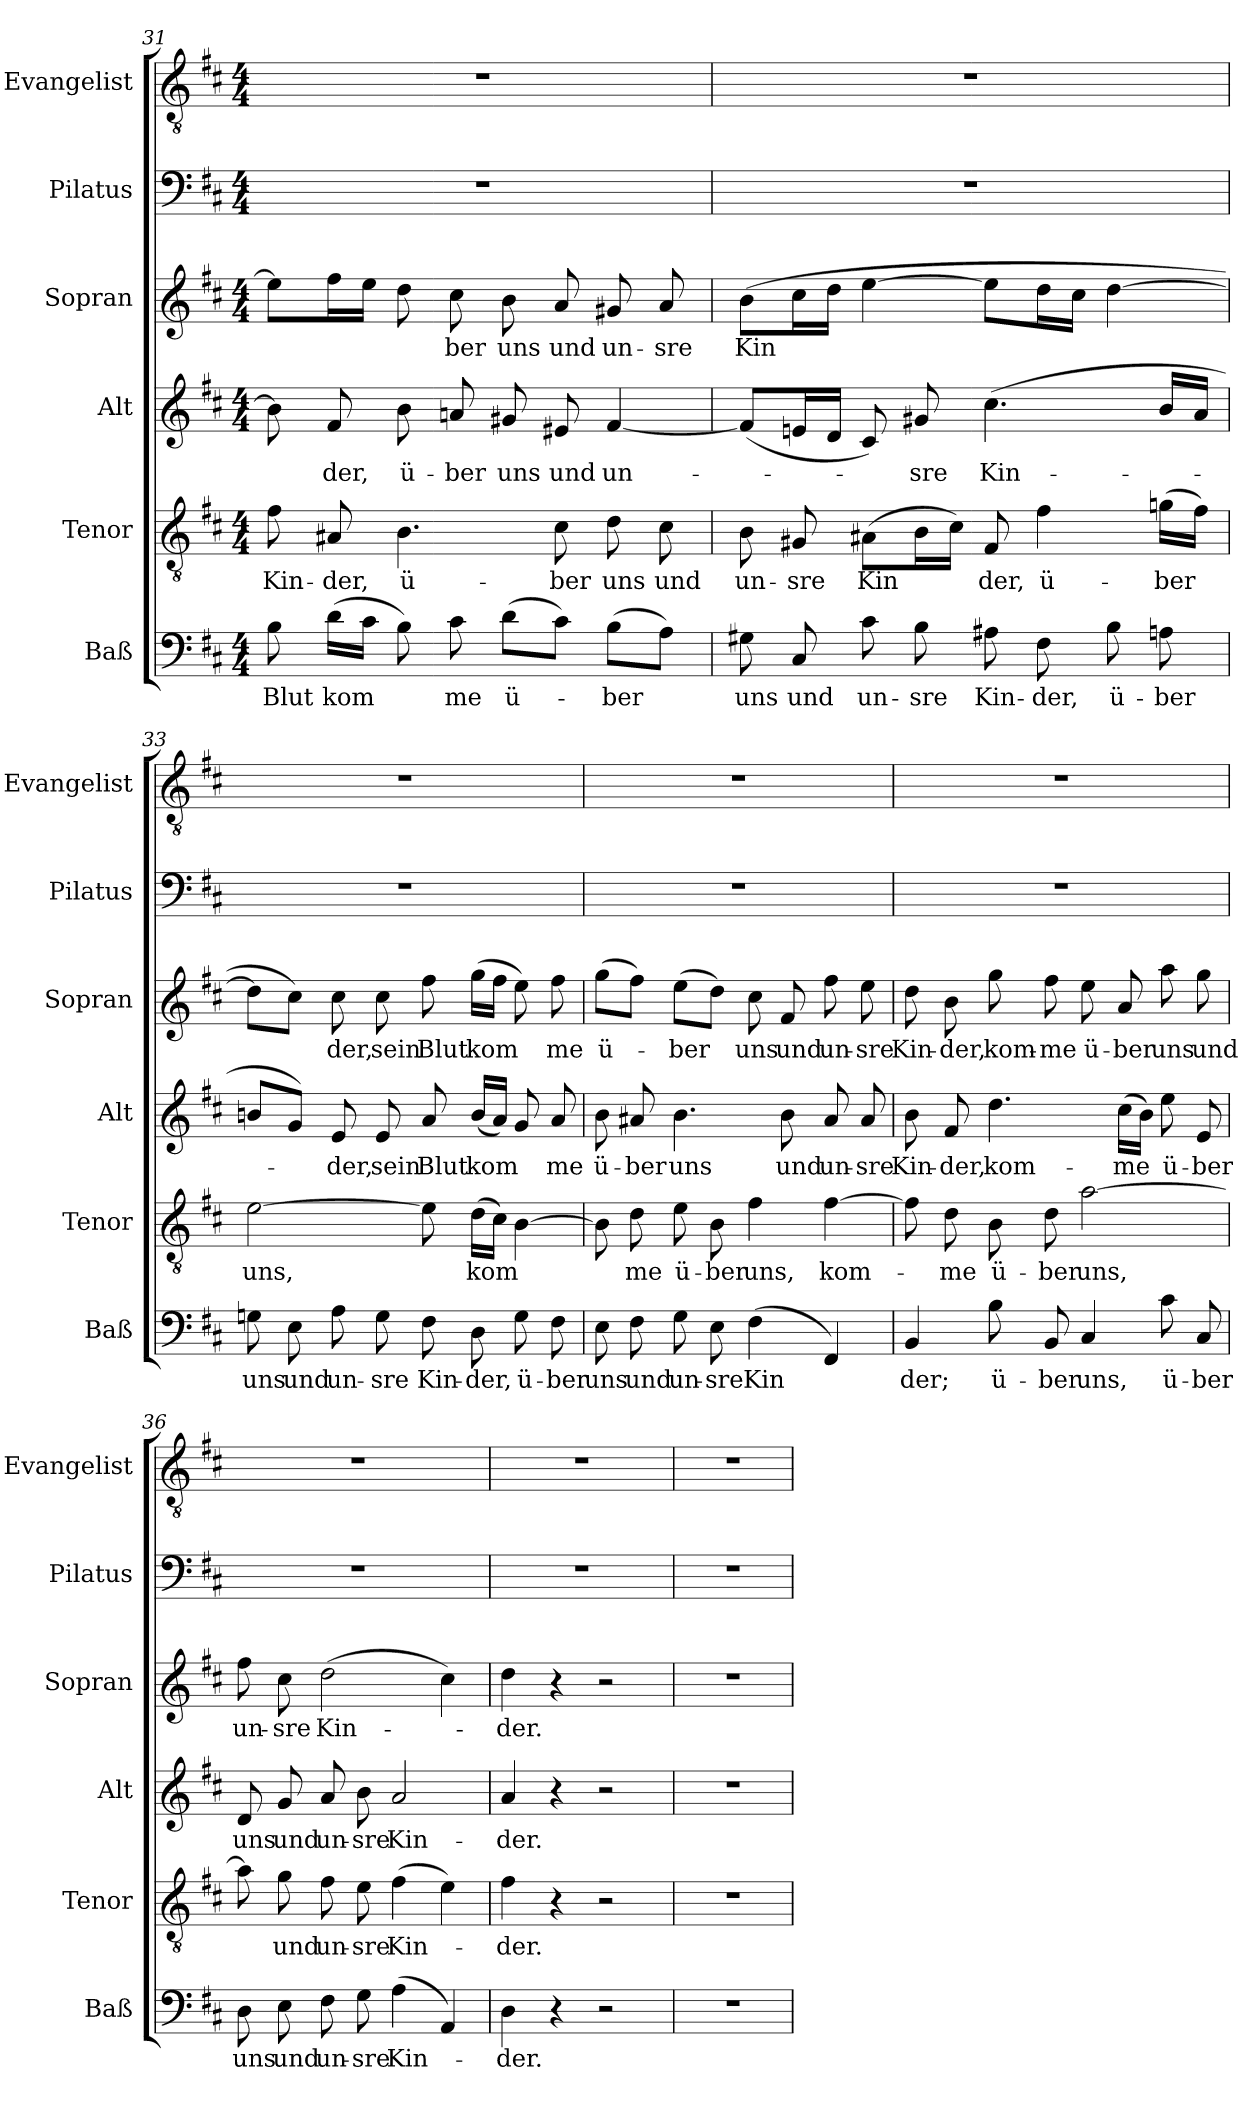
**kern	**text	**kern	**text	**kern	**text	**kern	**text	**kern	**kern
*part6	*part6	*part5	*part5	*part4	*part4	*part3	*part3	*part2	*part1
*staff6	*staff6	*staff5	*staff5	*staff4	*staff4	*staff3	*staff3	*staff2	*staff1
*I"Baß	*	*I"Tenor	*	*I"Alt	*	*I"Sopran	*	*I"Pilatus	*I"Evangelist
*I'Baß	*	*I'Tenor	*	*I'Alt	*	*I'Sopran	*	*I'Pilatus	*I'Evangelist
*clefF4	*	*clefGv2	*	*clefG2	*	*clefG2	*	*clefF4	*clefGv2
*k[f#c#]	*	*k[f#c#]	*	*k[f#c#]	*	*k[f#c#]	*	*k[f#c#]	*k[f#c#]
*D:	*	*D:	*	*D:	*	*D:	*	*D:	*D:
*M4/4	*	*M4/4	*	*M4/4	*	*M4/4	*	*M4/4	*M4/4
=31	=31	=31	=31	=31	=31	=31	=31	=31	=31
!	!LO:LY:b	!	!LO:LY:b	!	!	!	!	!	!
8B\	Blut	8f#\	Kin-	8b\]	.	8ee\L]	.	1r	1r
!	!LO:LY:b	!	!LO:LY:b	!	!LO:LY:b	!	!	!	!
(>16d\LL	kom	8A#X/	-der,	8f#/	-der,	16ff#\L	.	.	.
16c#\JJ	.	.	.	.	.	16ee\JJ	.	.	.
!	!	!	!LO:LY:b	!	!LO:LY:b	!	!	!	!
8B\)	.	4.B\	ü-	8b\	ü-	8dd\	.	.	.
!	!LO:LY:b	!	!	!	!LO:LY:b	!	!LO:LY:b	!	!
8c#\	me	.	.	8an/	-ber	8cc#\	-ber	.	.
!	!LO:LY:b	!	!	!	!LO:LY:b	!	!LO:LY:b	!	!
(>8d\L	ü-	.	.	8g#X/	uns	8b\	uns	.	.
!	!	!	!LO:LY:b	!	!LO:LY:b	!	!LO:LY:b	!	!
8c#\J)	.	8c#\	-ber	8e#X/	und	8a/	und	.	.
!	!LO:LY:b	!	!LO:LY:b	!	!LO:LY:b	!	!LO:LY:b	!	!
(>8B\L	-ber	8d\	uns	[4f#/	un-	8g#X/	un-	.	.
!	!	!	!LO:LY:b	!	!	!	!LO:LY:b	!	!
8A\J)	.	8c#\	und	.	.	8a/	-sre	.	.
!!LO:LB:g=z
=32	=32	=32	=32	=32	=32	=32	=32	=32	=32
!	!LO:LY:b	!	!LO:LY:b	!	!	!	!LO:LY:b	!	!
8G#X\	uns	8B\	un-	(<8f#/L]	.	(>8b\L	Kin	1r	1r
!	!LO:LY:b	!	!LO:LY:b	!	!	!	!	!	!
8C#/	und	8G#X/	-sre	16en/L	.	16cc#\L	.	.	.
.	.	.	.	16d/JJ	.	16dd\JJ	.	.	.
!	!LO:LY:b	!	!LO:LY:b	!	!	!	!	!	!
8c#\	un-	(>8A#X\L	Kin	8c#/)	.	[4ee\	.	.	.
!	!LO:LY:b	!	!	!	!LO:LY:b	!	!	!	!
8B\	-sre	16B\L	.	8g#X/	-sre	.	.	.	.
.	.	16c#\JJ)	.	.	.	.	.	.	.
!	!LO:LY:b	!	!LO:LY:b	!	!LO:LY:b	!	!	!	!
8A#X\	Kin-	8F#/	der,	(<4.cc#\	Kin-	8ee\L]	.	.	.
!	!LO:LY:b	!	!LO:LY:b	!	!	!	!	!	!
8F#\	-der,	4f#\	ü-	.	.	16dd\L	.	.	.
.	.	.	.	.	.	16cc#\JJ	.	.	.
!	!LO:LY:b	!	!	!	!	!	!	!	!
8B\	ü-	.	.	.	.	[4dd\	.	.	.
!	!LO:LY:b	!	!LO:LY:b	!	!	!	!	!	!
8An\	-ber	(>16gn\LL	-ber	16b/LL	.	.	.	.	.
.	.	16f#\JJ)	.	16a/JJ	.	.	.	.	.
=33	=33	=33	=33	=33	=33	=33	=33	=33	=33
!	!LO:LY:b	!	!LO:LY:b	!	!	!	!	!	!
8Gn\	uns	[2e\	uns,	8bn/L	.	8dd\L]	.	1r	1r
!	!LO:LY:b	!	!	!	!	!	!	!	!
8E\	und	.	.	8g/J)	.	8cc#\J)	.	.	.
!	!LO:LY:b	!	!	!	!LO:LY:b	!	!LO:LY:b	!	!
8A\	un-	.	.	8e/	-der,	8cc#\	der,	.	.
!	!LO:LY:b	!	!	!	!LO:LY:b	!	!LO:LY:b	!	!
8G\	-sre	.	.	8e/	sein	8cc#\	sein	.	.
!	!LO:LY:b	!	!	!	!LO:LY:b	!	!LO:LY:b	!	!
8F#\	Kin-	8e\]	.	8a/	Blut	8ff#\	Blut	.	.
!	!LO:LY:b	!	!LO:LY:b	!	!LO:LY:b	!	!LO:LY:b	!	!
8D\	-der,	(>16d\LL	kom	(<16b/LL	kom	(>16gg\LL	kom	.	.
.	.	16c#\JJ)	.	16a/JJ)	.	16ff#\JJ	.	.	.
!	!LO:LY:b	!	!	!	!	!	!	!	!
8G\	ü-	[4B\	.	8g/	.	8ee\)	.	.	.
!	!LO:LY:b	!	!	!	!LO:LY:b	!	!LO:LY:b	!	!
8F#\	-ber	.	.	8a/	me	8ff#\	me	.	.
=34	=34	=34	=34	=34	=34	=34	=34	=34	=34
!	!LO:LY:b	!	!	!	!LO:LY:b	!	!LO:LY:b	!	!
8E\	uns	8B\]	.	8b\	ü-	(>8gg\L	ü-	1r	1r
!	!LO:LY:b	!	!LO:LY:b	!	!LO:LY:b	!	!	!	!
8F#\	und	8d\	me	8a#X/	-ber	8ff#\J)	.	.	.
!	!LO:LY:b	!	!LO:LY:b	!	!LO:LY:b	!	!LO:LY:b	!	!
8G\	un-	8e\	ü-	4.b\	uns	(>8ee\L	-ber	.	.
!	!LO:LY:b	!	!LO:LY:b	!	!	!	!	!	!
8E\	-sre	8B\	-ber	.	.	8dd\J)	.	.	.
!	!LO:LY:b	!	!LO:LY:b	!	!	!	!LO:LY:b	!	!
(>4F#\	Kin	4f#\	uns,	.	.	8cc#\	uns	.	.
!	!	!	!	!	!LO:LY:b	!	!LO:LY:b	!	!
.	.	.	.	8b\	und	8f#/	und	.	.
!	!	!	!LO:LY:b	!	!LO:LY:b	!	!LO:LY:b	!	!
4FF#/)	.	[4f#\	kom-	8a#/	un-	8ff#\	un-	.	.
!	!	!	!	!	!LO:LY:b	!	!LO:LY:b	!	!
.	.	.	.	8a#/	-sre	8ee\	-sre	.	.
!!LO:PB:g=z
=35	=35	=35	=35	=35	=35	=35	=35	=35	=35
!	!LO:LY:b	!	!	!	!LO:LY:b	!	!LO:LY:b	!	!
4BB/	der;	8f#\]	.	8b\	Kin-	8dd\	Kin-	1r	1r
!	!	!	!LO:LY:b	!	!LO:LY:b	!	!LO:LY:b	!	!
.	.	8d\	-me	8f#/	-der,	8b\	-der,	.	.
!	!LO:LY:b	!	!LO:LY:b	!	!LO:LY:b	!	!LO:LY:b	!	!
8B\	ü-	8B\	ü-	4.dd\	kom-	8gg\	kom-	.	.
!	!LO:LY:b	!	!LO:LY:b	!	!	!	!LO:LY:b	!	!
8BB/	-ber	8d\	-ber	.	.	8ff#\	-me	.	.
!	!LO:LY:b	!	!LO:LY:b	!	!	!	!LO:LY:b	!	!
4C#/	uns,	[2a\	uns,	.	.	8ee\	ü-	.	.
!	!	!	!	!	!LO:LY:b	!	!LO:LY:b	!	!
.	.	.	.	(>16cc#\LL	-me	8a/	-ber	.	.
.	.	.	.	16b\JJ)	.	.	.	.	.
!	!LO:LY:b	!	!	!	!LO:LY:b	!	!LO:LY:b	!	!
8c#\	ü-	.	.	8ee\	ü-	8aa\	uns	.	.
!	!LO:LY:b	!	!	!	!LO:LY:b	!	!LO:LY:b	!	!
8C#/	-ber	.	.	8e/	-ber	8gg\	und	.	.
=36	=36	=36	=36	=36	=36	=36	=36	=36	=36
!	!LO:LY:b	!	!	!	!LO:LY:b	!	!LO:LY:b	!	!
8D\	uns	8a\]	.	8d/	uns	8ff#\	un-	1r	1r
!	!LO:LY:b	!	!LO:LY:b	!	!LO:LY:b	!	!LO:LY:b	!	!
8E\	und	8g\	und	8g/	und	8cc#\	-sre	.	.
!	!LO:LY:b	!	!LO:LY:b	!	!LO:LY:b	!	!LO:LY:b	!	!
8F#\	un-	8f#\	un-	8a/	un-	(>2dd\	Kin-	.	.
!	!LO:LY:b	!	!LO:LY:b	!	!LO:LY:b	!	!	!	!
8G\	-sre	8e\	-sre	8b\	-sre	.	.	.	.
!	!LO:LY:b	!	!LO:LY:b	!	!LO:LY:b	!	!	!	!
(>4A\	Kin-	(>4f#\	Kin-	2a/	Kin-	.	.	.	.
4AA/)	.	4e\)	.	.	.	4cc#\)	.	.	.
=37	=37	=37	=37	=37	=37	=37	=37	=37	=37
!	!LO:LY:b	!	!LO:LY:b	!	!LO:LY:b	!	!LO:LY:b	!	!
4D\	-der.	4f#\	-der.	4a/	-der.	4dd\	-der.	1r	1r
4r	.	4r	.	4r	.	4r	.	.	.
2r	.	2r	.	2r	.	2r	.	.	.
=38	=38	=38	=38	=38	=38	=38	=38	=38	=38
1r	.	1r	.	1r	.	1r	.	1r	1r
=	=	=	=	=	=	=	=	=	=
*-	*-	*-	*-	*-	*-	*-	*-	*-	*-
